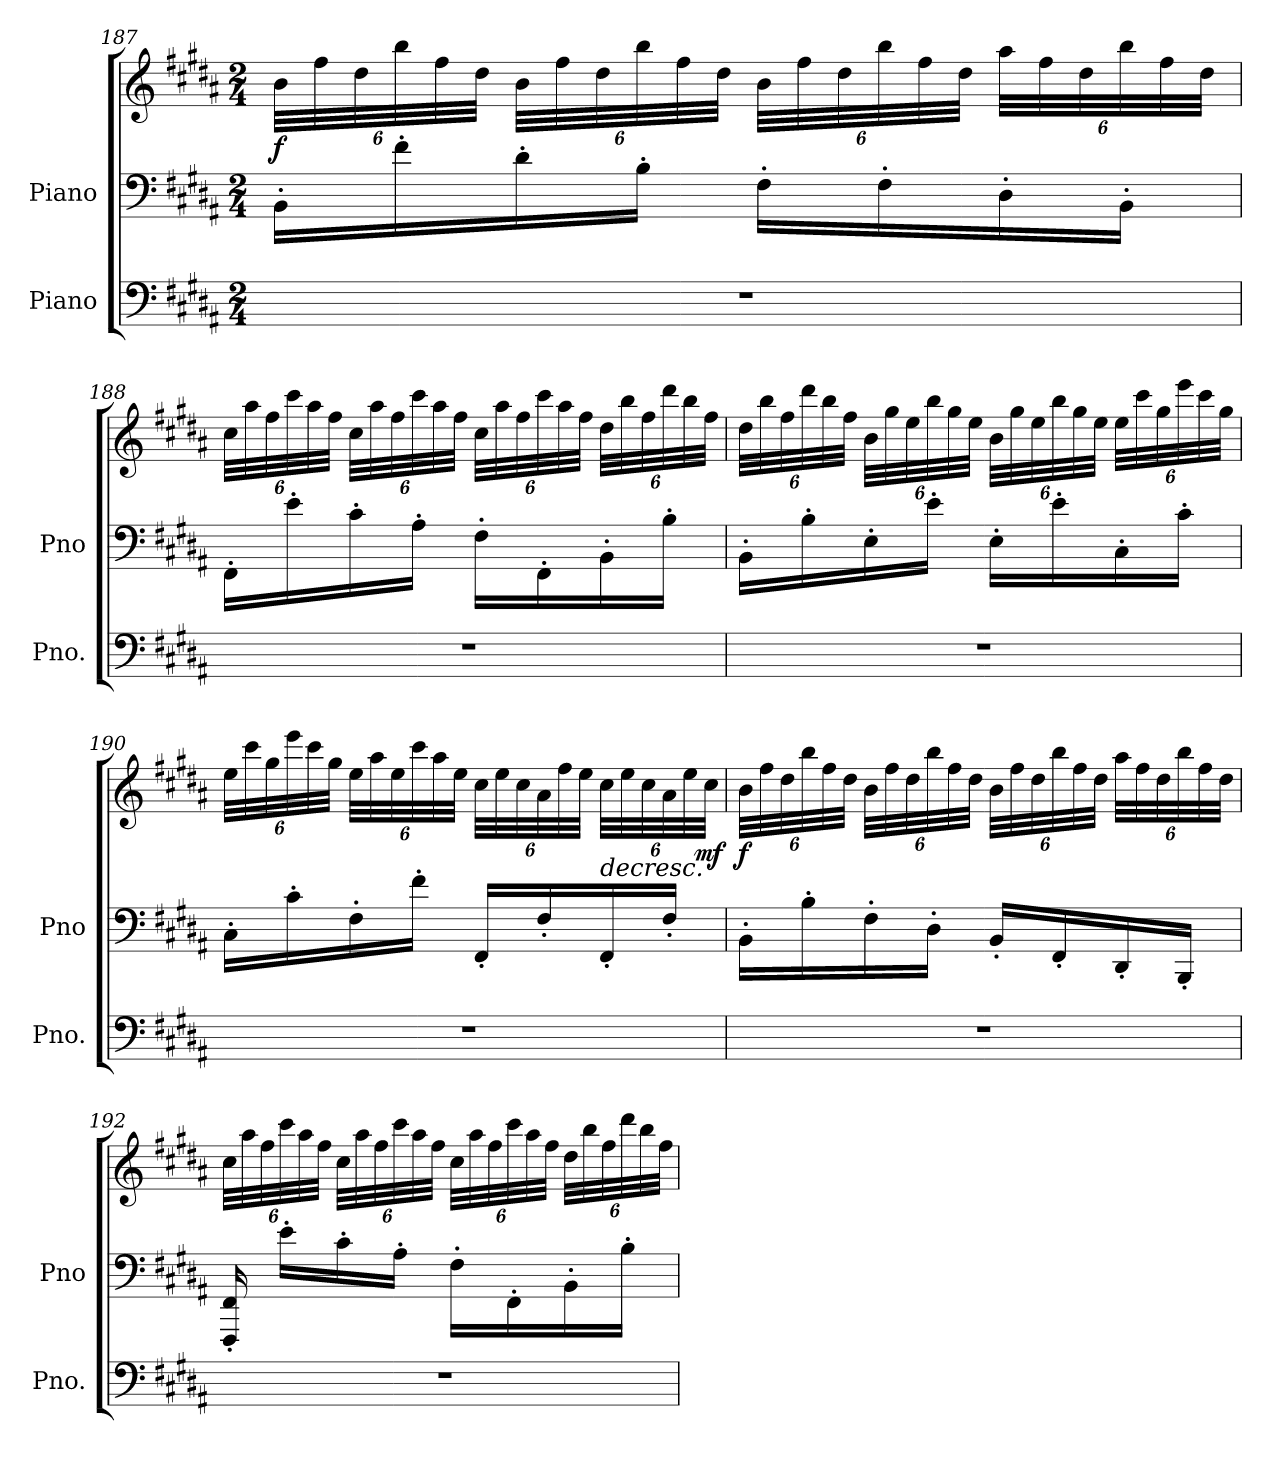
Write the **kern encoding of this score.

**kern	**kern	**kern	**dynam
*part2	*part1	*part1	*part1
*staff3	*staff2	*staff1	*staff1/2
*I"Piano	*I"Piano	*	*
*I'Pno.	*I'Pno	*	*
!!LO:PB:g=z
*clefF4	*clefF4	*clefG2	*
*k[f#c#g#d#a#]	*k[f#c#g#d#a#]	*k[f#c#g#d#a#]	*
*M2/4	*M2/4	*M2/4	*
*MM45	*MM45	*MM45	*
*	*	*Xbrackettup	*
=187	=187	=187	=187
!	!	!	!LO:DY:b
2r	16BB'\LL	48b\LLL	f
.	.	48ff#\	.
.	.	48dd#\	.
.	16f#'\	48bb\	.
.	.	48ff#\	.
.	.	48dd#\JJJ	.
.	16d#'\	48b\LLL	.
.	.	48ff#\	.
.	.	48dd#\	.
.	16B'\JJ	48bb\	.
.	.	48ff#\	.
.	.	48dd#\JJJ	.
.	16F#'\LL	48b\LLL	.
.	.	48ff#\	.
.	.	48dd#\	.
.	16F#'\	48bb\	.
.	.	48ff#\	.
.	.	48dd#\JJJ	.
.	16D#'\	48aa#\LLL	.
.	.	48ff#\	.
.	.	48dd#\	.
.	16BB'\JJ	48bb\	.
.	.	48ff#\	.
.	.	48dd#\JJJ	.
=188	=188	=188	=188
2r	16FF#'\LL	48cc#\LLL	.
.	.	48aa#\	.
.	.	48ff#\	.
.	16e'\	48ccc#\	.
.	.	48aa#\	.
.	.	48ff#\JJJ	.
.	16c#'\	48cc#\LLL	.
.	.	48aa#\	.
.	.	48ff#\	.
.	16A#'\JJ	48ccc#\	.
.	.	48aa#\	.
.	.	48ff#\JJJ	.
.	16F#'\LL	48cc#\LLL	.
.	.	48aa#\	.
.	.	48ff#\	.
.	16FF#'\	48ccc#\	.
.	.	48aa#\	.
.	.	48ff#\JJJ	.
.	16BB'\	48dd#\LLL	.
.	.	48bb\	.
.	.	48ff#\	.
.	16B'\JJ	48ddd#\	.
.	.	48bb\	.
.	.	48ff#\JJJ	.
!!LO:LB:g=z
=189	=189	=189	=189
2r	16BB'\LL	48dd#\LLL	.
.	.	48bb\	.
.	.	48ff#\	.
.	16B'\	48ddd#\	.
.	.	48bb\	.
.	.	48ff#\JJJ	.
.	16E'\	48b\LLL	.
.	.	48gg#\	.
.	.	48ee\	.
.	16e'\JJ	48bb\	.
.	.	48gg#\	.
.	.	48ee\JJJ	.
.	16E'\LL	48b\LLL	.
.	.	48gg#\	.
.	.	48ee\	.
.	16e'\	48bb\	.
.	.	48gg#\	.
.	.	48ee\JJJ	.
.	16C#'\	48ee\LLL	.
.	.	48ccc#\	.
.	.	48gg#\	.
.	16c#'\JJ	48eee\	.
.	.	48ccc#\	.
.	.	48gg#\JJJ	.
=190	=190	=190	=190
2r	16C#'\LL	48ee\LLL	.
.	.	48ccc#\	.
.	.	48gg#\	.
.	16c#'\	48eee\	.
.	.	48ccc#\	.
.	.	48gg#\JJJ	.
.	16F#'\	48ee\LLL	.
.	.	48aa#\	.
.	.	48ee\	.
.	16f#'\JJ	48ccc#\	.
.	.	48aa#\	.
.	.	48ee\JJJ	.
.	16FF#'/LL	48cc#\LLL	.
.	.	48ee\	.
.	.	48cc#\	.
.	16F#'/	48a#\	.
.	.	48ff#\	.
.	.	48ee\JJJ	.
!	!	!	!LO:HP:b
.	16FF#'/	48cc#\LLL	>
.	.	48ee\	.
.	.	48cc#\	.
.	16F#'/JJ	48a#\	.
.	.	48ee\	.
!	!	!	!LO:DY:b
.	.	48cc#\JJJ	mf
.	.	.	]
!!LO:PB:g=z
=191	=191	=191	=191
!	!	!	!LO:DY:b
2r	16BB'\LL	48b\LLL	f
.	.	48ff#\	.
.	.	48dd#\	.
.	16B'\	48bb\	.
.	.	48ff#\	.
.	.	48dd#\JJJ	.
.	16F#'\	48b\LLL	.
.	.	48ff#\	.
.	.	48dd#\	.
.	16D#'\JJ	48bb\	.
.	.	48ff#\	.
.	.	48dd#\JJJ	.
.	16BB'/LL	48b\LLL	.
.	.	48ff#\	.
.	.	48dd#\	.
.	16FF#'/	48bb\	.
.	.	48ff#\	.
.	.	48dd#\JJJ	.
.	16DD#'/	48aa#\LLL	.
.	.	48ff#\	.
.	.	48dd#\	.
.	16BBB'/JJ	48bb\	.
.	.	48ff#\	.
.	.	48dd#\JJJ	.
=192	=192	=192	=192
2r	16FFF#/' 16FF#/'	48cc#\LLL	.
.	.	48aa#\	.
.	.	48ff#\	.
.	16e'\LL	48ccc#\	.
.	.	48aa#\	.
.	.	48ff#\JJJ	.
.	16c#'\	48cc#\LLL	.
.	.	48aa#\	.
.	.	48ff#\	.
.	16A#'\JJ	48ccc#\	.
.	.	48aa#\	.
.	.	48ff#\JJJ	.
.	16F#'\LL	48cc#\LLL	.
.	.	48aa#\	.
.	.	48ff#\	.
.	16FF#'\	48ccc#\	.
.	.	48aa#\	.
.	.	48ff#\JJJ	.
.	16BB'\	48dd#\LLL	.
.	.	48bb\	.
.	.	48ff#\	.
.	16B'\JJ	48ddd#\	.
.	.	48bb\	.
.	.	48ff#\JJJ	.
=	=	=	=
*-	*-	*-	*-
